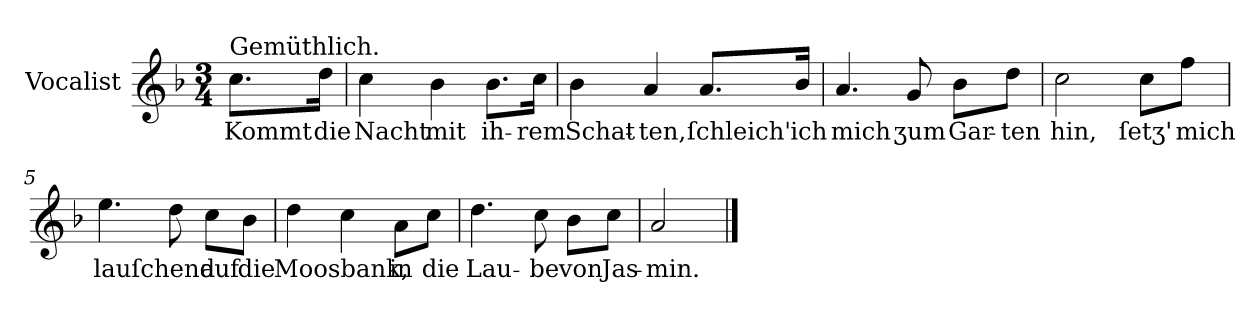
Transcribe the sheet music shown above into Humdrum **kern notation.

**kern	**text
*part1	*part1
*staff1	*staff1
*I"Vocalist	*
*clefG2	*
*k[b-]	*
*F:	*
*M3/4	*
=	=
!LO:TX:a:t=Gemüthlich.	!
8.cc\L	Kommt
16dd\Jk	die
=1	=1
4cc	Nacht
4b-	mit
8.b-\L	ih-
16cc\Jk	-rem
=2	=2
4b-	Schat-
4a	-ten,
8.a/L	ſchleich'
16b-/Jk	ich
=3	=3
4.a	mich
8g	ʒum
8b-\L	Gar-
8dd\J	-ten
=4	=4
2cc	hin,
8cc\L	ſetʒ'
8ff\J	mich
=5	=5
4.ee	lauſchend
8dd	.
8cc\L	auf
8b-\J	die
=6	=6
4dd	Moosbank,
4cc	.
8a\L	in
8cc\J	die
=7	=7
4.dd	Lau-
8cc	-be
8b-\L	von
8cc\J	Jas-
=8	=8
2a	-min.
==	==
*-	*-
